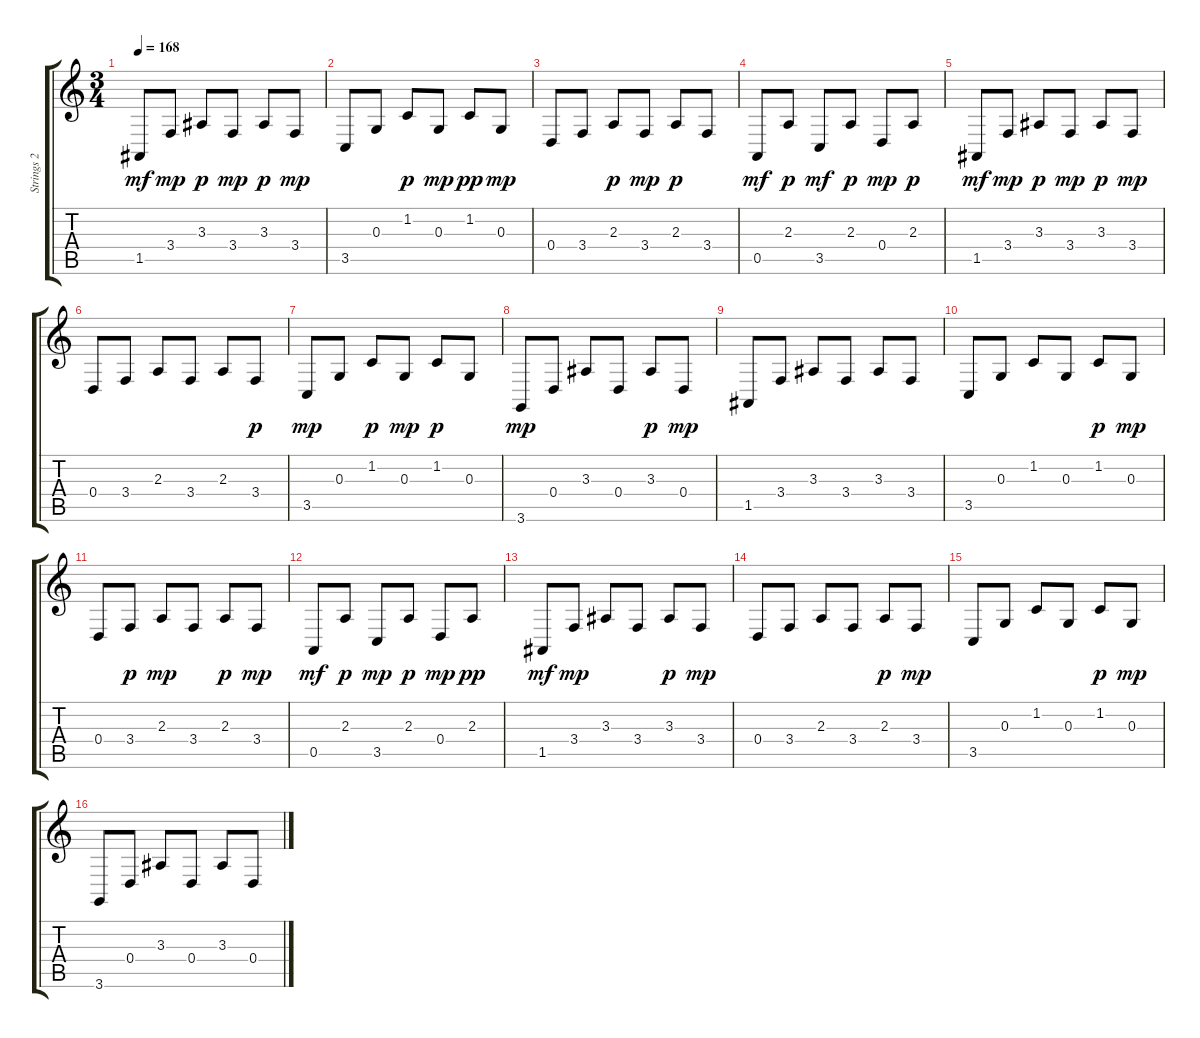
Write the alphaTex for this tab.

\track ("Strings 2" "Strings 2") {instrument stringensemble1}
\staff {score tabs}
\tuning (E4 B3 G3 D3 A2 E2) {hide}
\ts (3 4)
\tempo 168
\clef g2
\ks c
1.5.8{dy mf} 3.4.8{dy mp} 3.3.8{dy p} 3.4.8{dy mp} 3.3.8{dy p} 3.4.8{dy mp} |
3.5.8 0.3.8 1.2.8{dy p} 0.3.8{dy mp} 1.2.8{dy pp} 0.3.8{dy mp} |
0.4.8 3.4.8 2.3.8{dy p} 3.4.8{dy mp} 2.3.8{dy p} 3.4.8 |
0.5.8{dy mf} 2.3.8{dy p} 3.5.8{dy mf} 2.3.8{dy p} 0.4.8{dy mp} 2.3.8{dy p} |
1.5.8{dy mf} 3.4.8{dy mp} 3.3.8{dy p} 3.4.8{dy mp} 3.3.8{dy p} 3.4.8{dy mp} |
0.4.8 3.4.8 2.3.8 3.4.8 2.3.8 3.4.8{dy p} |
3.5.8{dy mp} 0.3.8 1.2.8{dy p} 0.3.8{dy mp} 1.2.8{dy p} 0.3.8 |
3.6.8{dy mp} 0.4.8 3.3.8 0.4.8 3.3.8{dy p} 0.4.8{dy mp} |
1.5.8 3.4.8 3.3.8 3.4.8 3.3.8 3.4.8 |
3.5.8 0.3.8 1.2.8 0.3.8 1.2.8{dy p} 0.3.8{dy mp} |
0.4.8 3.4.8{dy p} 2.3.8{dy mp} 3.4.8 2.3.8{dy p} 3.4.8{dy mp} |
0.5.8{dy mf} 2.3.8{dy p} 3.5.8{dy mp} 2.3.8{dy p} 0.4.8{dy mp} 2.3.8{dy pp} |
1.5.8{dy mf} 3.4.8{dy mp} 3.3.8 3.4.8 3.3.8{dy p} 3.4.8{dy mp} |
0.4.8 3.4.8 2.3.8 3.4.8 2.3.8{dy p} 3.4.8{dy mp} |
3.5.8 0.3.8 1.2.8 0.3.8 1.2.8{dy p} 0.3.8{dy mp} |
3.6.8 0.4.8 3.3.8 0.4.8 3.3.8 0.4.8
